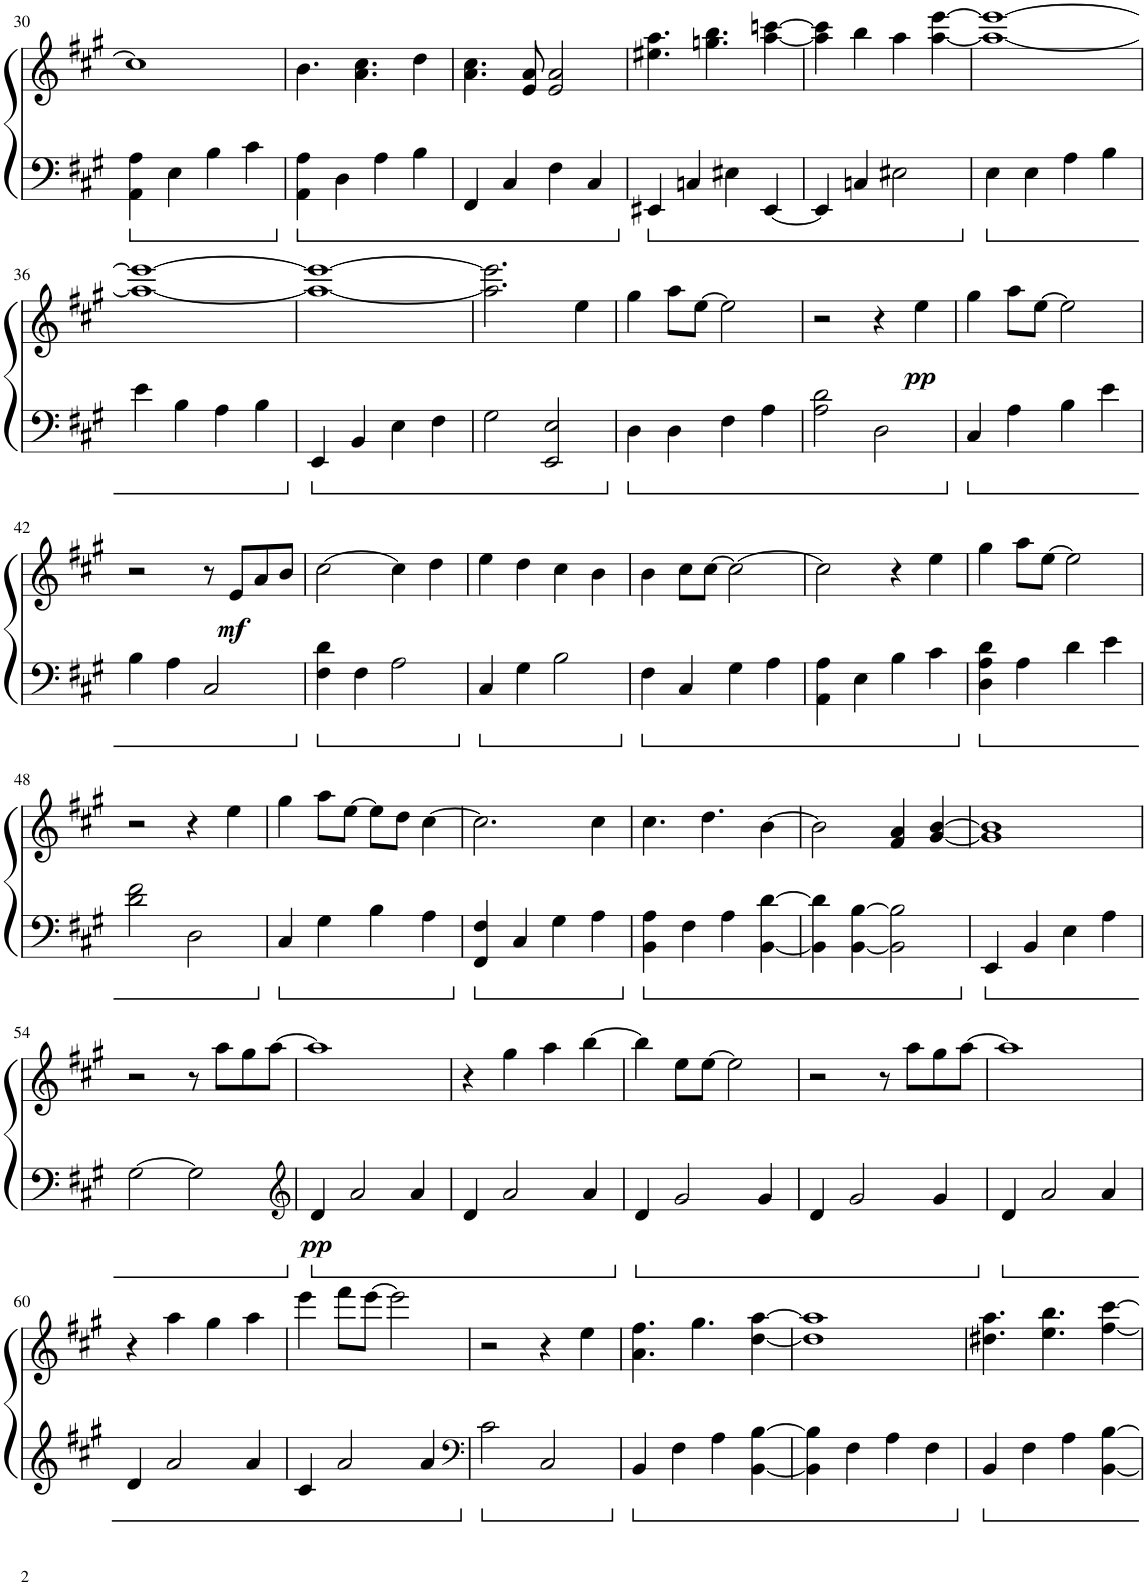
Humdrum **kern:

**kern	**dynam	**kern	**dynam
*part2	*part2	*part1	*part1
*staff2	*staff2	*staff1	*staff1
*I"钢琴, left	*	*I"钢琴, right	*
!!LO:PB:g=z
*clefF4	*	*clefG2	*
*k[f#c#g#]	*	*k[f#c#g#]	*
*M4/4	*	*M4/4	*
*ped	*	*	*
=30	=30	=30	=30
4AA\ 4A\	.	1cc#]	.
4E\	.	.	.
4B\	.	.	.
4c#\	.	.	.
=31	=31	=31	=31
*Xped	*	*	*
*ped	*	*	*
4AA\ 4A\	.	4.b\	.
4D\	.	.	.
.	.	4.a\ 4.cc#\	.
4A\	.	.	.
4B\	.	4dd\	.
=32	=32	=32	=32
4FF#/	.	4.a\ 4.cc#\	.
4C#/	.	.	.
.	.	8e/ 8a/	.
4F#\	.	2e/ 2a/	.
4C#/	.	.	.
=33	=33	=33	=33
*Xped	*	*	*
*ped	*	*	*
4EE#X/	.	4.ee#X\ 4.aa\	.
4Cn/	.	.	.
.	.	4.ggn\ 4.bb\	.
4E#X\	.	.	.
[4EE#/	.	[4aa\ [4cccn\	.
=34	=34	=34	=34
4EE#/]	.	4aa\] 4ccc\]	.
4Cn/	.	4bb\	.
2E#X\	.	4aa\	.
.	.	[4aa\ [4eee\	.
=35	=35	=35	=35
*Xped	*	*	*
*ped	*	*	*
4E\	.	1aa_ 1eee_	.
4E\	.	.	.
4A\	.	.	.
4B\	.	.	.
!!LO:LB:g=z
=36	=36	=36	=36
4e\	.	1aa_ 1eee_	.
4B\	.	.	.
4A\	.	.	.
4B\	.	.	.
=37	=37	=37	=37
*Xped	*	*	*
*ped	*	*	*
4EE/	.	1aa_ 1eee_	.
4BB/	.	.	.
4E\	.	.	.
4F#\	.	.	.
=38	=38	=38	=38
2G#\	.	2.aa\] 2.eee\]	.
2EE/ 2E/	.	.	.
.	.	4ee\	.
=39	=39	=39	=39
*Xped	*	*	*
*ped	*	*	*
4D\	.	4gg#\	.
4D\	.	8aa\L	.
.	.	[8ee\J	.
4F#\	.	2ee\]	.
4A\	.	.	.
=40	=40	=40	=40
2A\ 2d\	.	2r	.
2D\	.	4r	.
!	!	!	!LO:DY:b
.	.	4ee\	pp
=41	=41	=41	=41
*Xped	*	*	*
*ped	*	*	*
4C#/	.	4gg#\	.
4A\	.	8aa\L	.
.	.	[8ee\J	.
4B\	.	2ee\]	.
4e\	.	.	.
!!LO:LB:g=z
=42	=42	=42	=42
4B\	.	2r	.
4A\	.	.	.
2C#/	.	8r	.
!	!	!	!LO:DY:b
.	.	8e/L	mf
.	.	8a/	.
.	.	8b/J	.
=43	=43	=43	=43
*Xped	*	*	*
*ped	*	*	*
4F#\ 4d\	.	[2cc#\	.
4F#\	.	.	.
2A\	.	4cc#\]	.
.	.	4dd\	.
=44	=44	=44	=44
*Xped	*	*	*
*ped	*	*	*
4C#/	.	4ee\	.
4G#\	.	4dd\	.
2B\	.	4cc#\	.
.	.	4b\	.
=45	=45	=45	=45
*Xped	*	*	*
*ped	*	*	*
4F#\	.	4b\	.
4C#/	.	8cc#\L	.
.	.	[8cc#\J	.
4G#\	.	2cc#\_	.
4A\	.	.	.
=46	=46	=46	=46
4AA\ 4A\	.	2cc#\]	.
4E\	.	.	.
4B\	.	4r	.
4c#\	.	4ee\	.
=47	=47	=47	=47
*Xped	*	*	*
*ped	*	*	*
4D\ 4A\ 4d\	.	4gg#\	.
4A\	.	8aa\L	.
.	.	[8ee\J	.
4d\	.	2ee\]	.
4e\	.	.	.
!!LO:LB:g=z
=48	=48	=48	=48
2d\ 2f#\	.	2r	.
2D\	.	4r	.
.	.	4ee\	.
=49	=49	=49	=49
*Xped	*	*	*
*ped	*	*	*
4C#/	.	4gg#\	.
4G#\	.	8aa\L	.
.	.	[8ee\J	.
4B\	.	8ee\L]	.
.	.	8dd\J	.
4A\	.	[4cc#\	.
=50	=50	=50	=50
*Xped	*	*	*
*ped	*	*	*
4FF#/ 4F#/	.	2.cc#\]	.
4C#/	.	.	.
4G#\	.	.	.
4A\	.	4cc#\	.
=51	=51	=51	=51
*Xped	*	*	*
*ped	*	*	*
4BB\ 4A\	.	4.cc#\	.
4F#\	.	.	.
.	.	4.dd\	.
4A\	.	.	.
[4BB\ [4d\	.	[4b\	.
=52	=52	=52	=52
4BB\] 4d\]	.	2b\]	.
[4BB\ [4B\	.	.	.
2BB\] 2B\]	.	4f#/ 4a/	.
.	.	[4g#/ [4b/	.
=53	=53	=53	=53
*Xped	*	*	*
*ped	*	*	*
4EE/	.	1g#] 1b]	.
4BB/	.	.	.
4E\	.	.	.
4A\	.	.	.
!!LO:LB:g=z
=54	=54	=54	=54
[2G#\	.	2r	.
2G#\]	.	8r	.
.	.	8aa\L	.
.	.	8gg#\	.
.	.	[8aa\J	.
=55	=55	=55	=55
*clefG2	*	*	*
*Xped	*	*	*
*ped	*	*	*
!	!LO:DY:b	!	!
4d/	pp	1aa]	.
2a/	.	.	.
4a/	.	.	.
=56	=56	=56	=56
4d/	.	4r	.
2a/	.	4gg#\	.
.	.	4aa\	.
4a/	.	[4bb\	.
=57	=57	=57	=57
*Xped	*	*	*
*ped	*	*	*
4d/	.	4bb\]	.
2g#/	.	8ee\L	.
.	.	[8ee\J	.
.	.	2ee\]	.
4g#/	.	.	.
=58	=58	=58	=58
4d/	.	2r	.
2g#/	.	.	.
.	.	8r	.
.	.	8aa\L	.
4g#/	.	8gg#\	.
.	.	[8aa\J	.
=59	=59	=59	=59
*Xped	*	*	*
*ped	*	*	*
4d/	.	1aa]	.
2a/	.	.	.
4a/	.	.	.
!!LO:LB:g=z
=60	=60	=60	=60
4d/	.	4r	.
2a/	.	4aa\	.
.	.	4gg#\	.
4a/	.	4aa\	.
=61	=61	=61	=61
4c#/	.	4eee\	.
2a/	.	8fff#\L	.
.	.	[8eee\J	.
.	.	2eee\]	.
4a/	.	.	.
=62	=62	=62	=62
*clefF4	*	*	*
*Xped	*	*	*
*ped	*	*	*
2c#\	.	2r	.
2C#/	.	4r	.
.	.	4ee\	.
=63	=63	=63	=63
*Xped	*	*	*
*ped	*	*	*
4BB/	.	4.a\ 4.ff#\	.
4F#\	.	.	.
.	.	4.gg#\	.
4A\	.	.	.
[4BB\ [4B\	.	[4dd\ [4aa\	.
=64	=64	=64	=64
4BB\] 4B\]	.	1dd] 1aa]	.
4F#\	.	.	.
4A\	.	.	.
4F#\	.	.	.
=65	=65	=65	=65
*Xped	*	*	*
4BB/	.	4.dd#X\ 4.aa\	.
4F#\	.	.	.
.	.	4.ee\ 4.bb\	.
4A\	.	.	.
[4BB\ [4B\	.	[4ff#\ [4ccc#\	.
=	=	=	=
*-	*-	*-	*-
